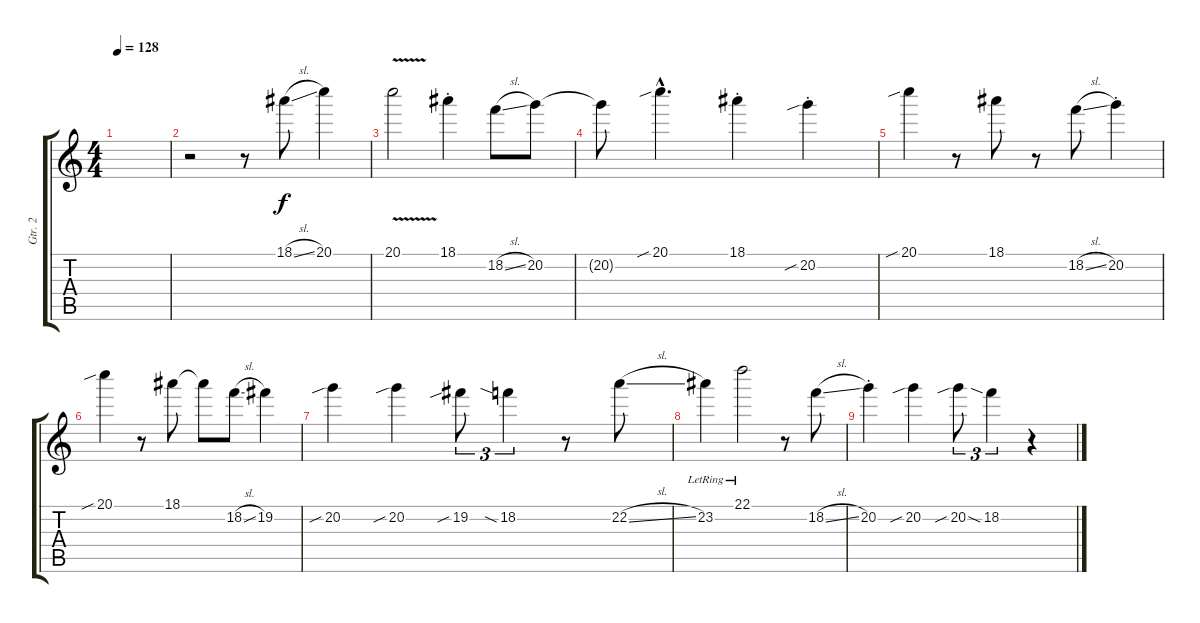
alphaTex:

\track ("Gtr. 2" "Gtr. 2") {instrument electricguitarjazz}
\staff {score tabs}
\tuning (E4 B3 Ab3 E3 B2 E2) {hide}
\ts (4 4)
\tempo 128
\clef g2
\ks c
|
r.2 r.8 18.1{sl}.8 20.1.4 |
20.1{v}.2 18.1{st}.4 18.2{sl}.8 20.2.8 |
20.2{t}.8 20.1{sib hac}.4{d} 18.1{st}.4 20.2{sib st}.4 |
20.1{sib}.4 r.8 18.1.8 r.8 18.2{sl}.8 20.2{st}.4 |
20.1{sib}.4 r.8 18.1.8 18.1{t}.8 18.2{sl}.8 19.2.4 |
20.2{sib}.4 20.2{sib}.4 19.2{sib}.8{tu (3 2)} 18.2{sia}.4{tu (3 2)} r.8 22.2{sl}.8 |
23.2{lr}.4 22.1{lr}.2 r.8 18.2{sl}.8 |
20.2{st}.4 20.2{sib}.4 20.2{sib}.8{tu (3 2)} 18.2{sia}.4{tu (3 2)} r.4
